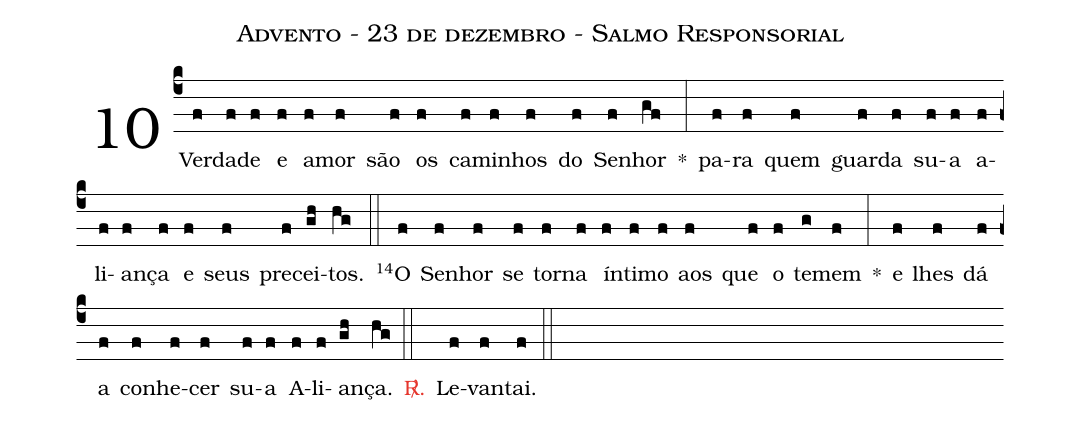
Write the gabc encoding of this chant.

name: Advento - 23 de dezembro - Salmo Responsorial;
%%
(c4)

<v>\VSup{10}</v>Ver(f)da(f)de(f) e(f) a(f)mor(f) são(f) os(f) ca(f)mi(f)nhos(f) do(f) Se(f)nhor(gf) *(:)
pa(f)ra(f) quem(f) guar(f)da(f) su(f)a(f) a(f)li(f)an(f)ça(f) e(f) seus(f) pre(f)cei(gh)tos.(hg)

(::)

<v>\VSup{14}</v>O(f) Se(f)nhor(f) se(f) tor(f)na(f) ín(f)ti(f)mo(f) aos(f) que(f) o(f) te(g)mem(f) *(:)
e(f) lhes(f) dá(f) a(f) co(f)nhe(f)cer(f) su(f)a(f) A(f)li(f)an(gh)ça.(hg)

(::)

<c><sp>R/</sp>.</c>() Le(f)van(f)tai.(f)

(::)
